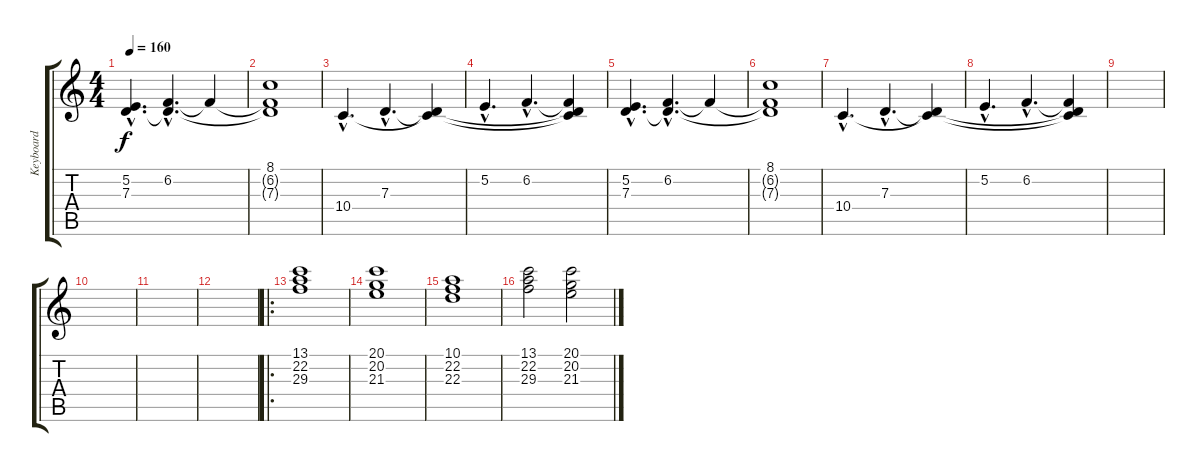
\track ("Keyboard" "Keyboard") {instrument brasssection}
\staff {score tabs}
\tuning (E4 B3 G3 D3 A2 E2) {hide}
\ts (4 4)
\tempo 160
\clef g2
\ks c
(5.2{hac} 7.3{hac}).4{d dy f} (6.2{hac} 7.3{hac t}).4{d} 6.2{t}.4 |
(8.1 6.2{t} 7.3{t}).1 |
10.4{hac}.4{d} 7.3{hac}.4{d} (7.3{t} 10.4{t}).4 |
5.2{hac}.4{d} 6.2{hac}.4{d} (6.2{t} 7.3{t} 10.4{t}).4 |
(5.2{hac} 7.3{hac}).4{d} (6.2{hac} 7.3{hac t}).4{d} 6.2{t}.4 |
(8.1 6.2{t} 7.3{t}).1 |
10.4{hac}.4{d} 7.3{hac}.4{d} (7.3{t} 10.4{t}).4 |
5.2{hac}.4{d} 6.2{hac}.4{d} (6.2{t} 7.3{t} 10.4{t}).4 |
|
|
|
|
\ro
(13.1 22.2 29.3).1 |
(20.1 20.2 21.3).1 |
(10.1 22.2 22.3).1 |
(13.1 22.2 29.3).2 (20.1 20.2 21.3).2
